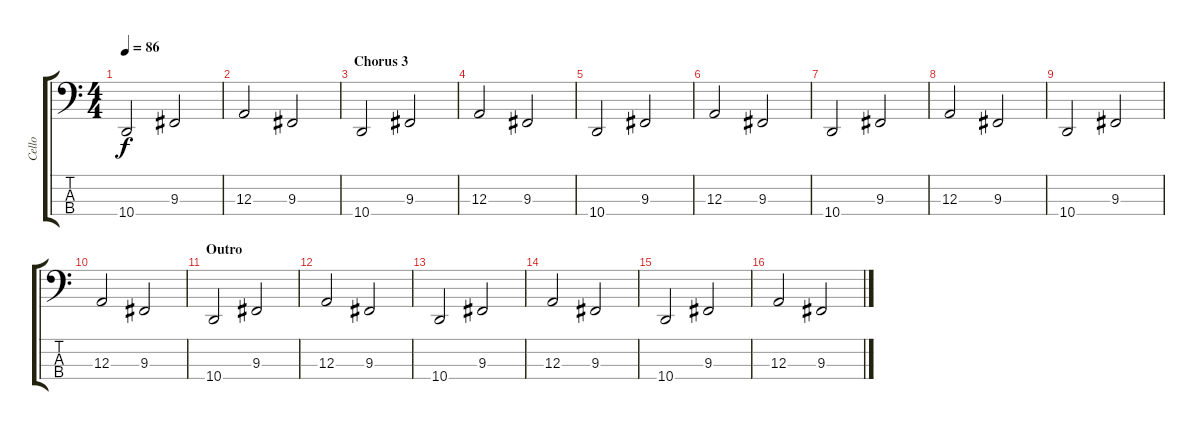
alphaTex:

\track ("Cello" "Cello") {instrument cello}
\staff {score tabs}
\tuning (G2 D2 A1 E1) {hide}
\ts (4 4)
\tempo 86
\clef f4
\ks c
10.4.2{dy f} 9.3.2 |
12.3.2 9.3.2 |
\section ("" "Chorus 3")
10.4.2 9.3.2 |
12.3.2 9.3.2 |
10.4.2 9.3.2 |
12.3.2 9.3.2 |
10.4.2 9.3.2 |
12.3.2 9.3.2 |
10.4.2 9.3.2 |
12.3.2 9.3.2 |
\section ("" "Outro")
10.4.2 9.3.2 |
12.3.2 9.3.2 |
10.4.2 9.3.2 |
12.3.2 9.3.2 |
10.4.2 9.3.2 |
12.3.2 9.3.2
